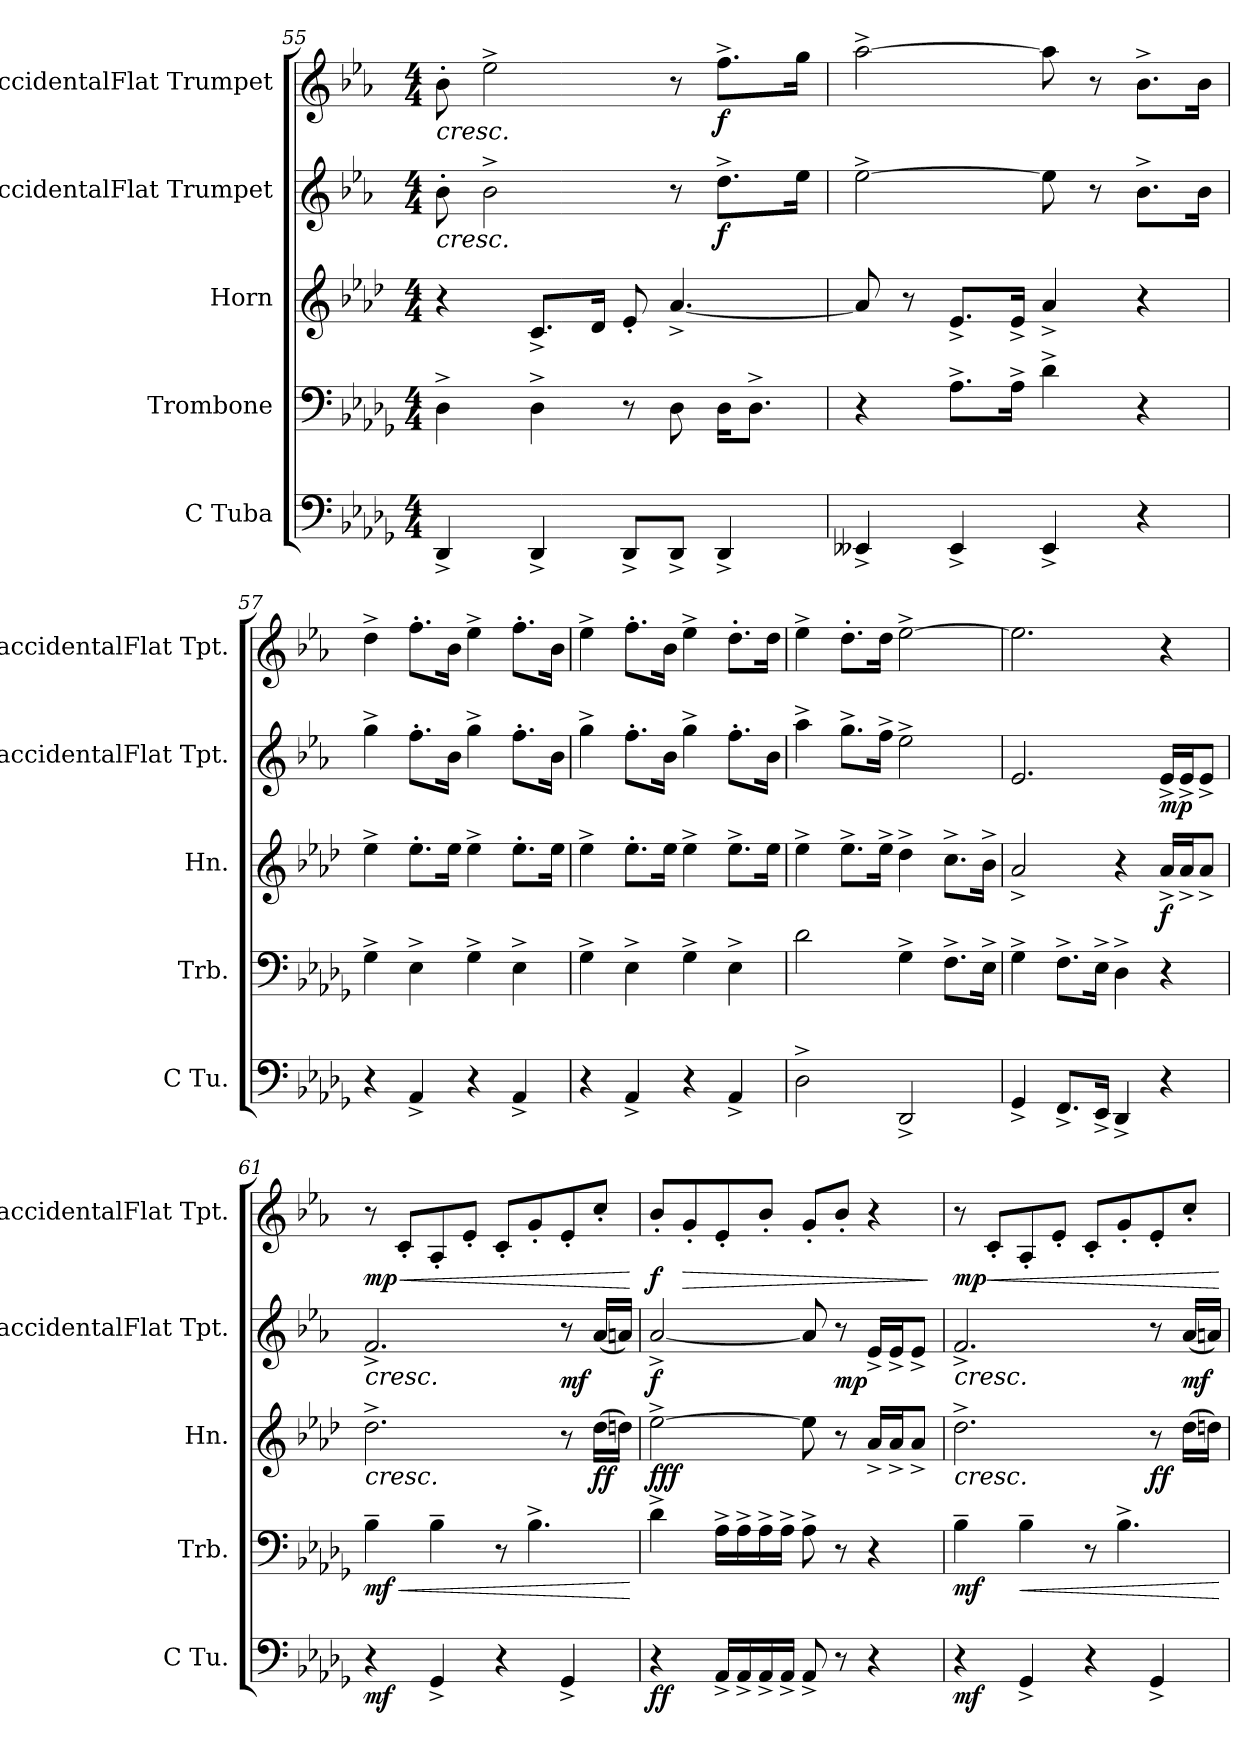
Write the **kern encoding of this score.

**kern	**dynam	**kern	**dynam	**kern	**dynam	**kern	**dynam	**kern	**dynam
*part5	*part5	*part4	*part4	*part3	*part3	*part2	*part2	*part1	*part1
*staff5	*staff5	*staff4	*staff4	*staff3	*staff3	*staff2	*staff2	*staff1	*staff1
*I"C Tuba	*	*I"Trombone	*	*I"Horn	*	*I"BaccidentalFlat Trumpet	*	*I"BaccidentalFlat Trumpet	*
*I'C Tu.	*	*I'Trb.	*	*I'Hn.	*	*I'BaccidentalFlat Tpt.	*	*I'BaccidentalFlat Tpt.	*
!!LO:PB:g=z
*clefF4	*	*clefF4	*	*clefG2	*	*clefG2	*	*clefG2	*
*	*	*	*	*ITrd4c7	*	*ITrd1c2	*	*ITrd1c2	*
*k[b-e-a-d-g-]	*	*k[b-e-a-d-g-]	*	*k[b-e-a-d-g-]	*	*k[b-e-a-d-g-]	*	*k[b-e-a-d-g-]	*
*M4/4	*	*M4/4	*	*M4/4	*	*M4/4	*	*M4/4	*
=55	=55	=55	=55	=55	=55	=55	=55	=55	=55
!	!	!	!	!	!	!	!LO:HP:b	!	!LO:HP:b
4DD-^/	.	4D-^\	.	4r	.	8a-'\	<	8a-'\	<
.	.	.	.	.	.	2a-^\	.	2dd-^\	.
4DD-^/	.	4D-^\	.	8.F^/L	.	.	.	.	.
.	.	.	.	16G-/Jk	.	.	.	.	.
8DD-^/L	.	8r	.	8A-'/	.	.	.	.	.
8DD-^/J	.	8D-\	.	[4.d-^/	.	8r	.	8r	.
!	!	!	!	!	!	!	!LO:DY:b	!	!LO:DY:b
4DD-^/	.	16D-\KL	.	.	.	8.cc^\L	f	8.ee-^\L	f
.	.	8.D-^\J	.	.	.	.	.	.	.
.	.	.	.	.	.	16dd-\Jk	.	16ff\Jk	.
.	.	.	.	.	.	.	[	.	[
=56	=56	=56	=56	=56	=56	=56	=56	=56	=56
4EE--X^/	.	4r	.	8d-/]	.	[2dd-^\	.	[2gg-^\	.
.	.	.	.	8r	.	.	.	.	.
4EE--^/	.	8.A-^\L	.	8.A-^/L	.	.	.	.	.
.	.	16A-^\Jk	.	16A-^/Jk	.	.	.	.	.
4EE--^/	.	4d-^\	.	4d-^/	.	8dd-\]	.	8gg-\]	.
.	.	.	.	.	.	8r	.	8r	.
4r	.	4r	.	4r	.	8.a-^\L	.	8.a-^\L	.
.	.	.	.	.	.	16a-\Jk	.	16a-\Jk	.
=57	=57	=57	=57	=57	=57	=57	=57	=57	=57
4r	.	4G-^\	.	4a-^\	.	4ff^\	.	4cc^\	.
4AA-^/	.	4E-^\	.	8.a-'\L	.	8.ee-'\L	.	8.ee-'\L	.
.	.	.	.	16a-\Jk	.	16a-\Jk	.	16a-\Jk	.
4r	.	4G-^\	.	4a-^\	.	4ff^\	.	4dd-^\	.
4AA-^/	.	4E-^\	.	8.a-'\L	.	8.ee-'\L	.	8.ee-'\L	.
.	.	.	.	16a-\Jk	.	16a-\Jk	.	16a-\Jk	.
=58	=58	=58	=58	=58	=58	=58	=58	=58	=58
4r	.	4G-^\	.	4a-^\	.	4ff^\	.	4dd-^\	.
4AA-^/	.	4E-^\	.	8.a-'\L	.	8.ee-'\L	.	8.ee-'\L	.
.	.	.	.	16a-\Jk	.	16a-\Jk	.	16a-\Jk	.
4r	.	4G-^\	.	4a-^\	.	4ff^\	.	4dd-^\	.
4AA-^/	.	4E-^\	.	8.a-^\L	.	8.ee-'\L	.	8.cc'\L	.
.	.	.	.	16a-\Jk	.	16a-\Jk	.	16cc\Jk	.
!!LO:LB:g=z
=59	=59	=59	=59	=59	=59	=59	=59	=59	=59
2D-^\	.	2d-\	.	4a-^\	.	4gg-^\	.	4dd-^\	.
.	.	.	.	8.a-^\L	.	8.ff^\L	.	8.cc'\L	.
.	.	.	.	16a-^\Jk	.	16ee-^\Jk	.	16cc\Jk	.
2DD-^/	.	4G-^\	.	4g-^\	.	2dd-^\	.	[2dd-^\	.
.	.	8.F^\L	.	8.f^\L	.	.	.	.	.
.	.	16E-^\Jk	.	16e-^\Jk	.	.	.	.	.
=60	=60	=60	=60	=60	=60	=60	=60	=60	=60
4GG-^/	.	4G-^\	.	2d-^/	.	2.d-/	.	2.dd-\]	.
8.FF^/L	.	8.F^\L	.	.	.	.	.	.	.
16EE-^/Jk	.	16E-^\Jk	.	.	.	.	.	.	.
4DD-^/	.	4D-^\	.	4r	.	.	.	.	.
!	!	!	!	!	!LO:DY:b	!	!LO:DY:b	!	!
4r	.	4r	.	16d-^/LL	f	16d-^/LL	mp	4r	.
.	.	.	.	16d-^/J	.	16d-^/J	.	.	.
.	.	.	.	8d-^/J	.	8d-^/J	.	.	.
=61	=61	=61	=61	=61	=61	=61	=61	=61	=61
!	!LO:DY:b	!	!LO:HP:b	!	!LO:HP:b	!	!LO:HP:b	!	!LO:HP:b
!	!	!	!LO:DY:n=1:b	!	!	!	!	!	!LO:DY:n=1:b
4r	mf	4B-~\	< mf	2.g-^\	<	2.e-^/	<	8r	< mp
.	.	.	.	.	.	.	.	8B-'/L	.
4GG-^/	.	4B-~\	.	.	.	.	.	8G-'/	.
.	.	.	.	.	.	.	.	8d-'/J	.
4r	.	8r	.	.	.	.	.	8B-'/L	.
.	.	4.B-^\	.	.	.	.	.	8f'/	.
!	!	!	!	!	!	!	!LO:DY:b	!	!
4GG-^/	.	.	.	8r	.	8r	mf	8d-'/	.
!	!	!	!	!	!LO:DY:b	!	!	!	!
.	.	.	.	(16g-\LL	ff	(16g-/LL	.	8b-'/J	.
.	.	.	.	16gn\JJ)	.	16gn/JJ)	.	.	.
.	.	.	[	.	[	.	[	.	[
=62	=62	=62	=62	=62	=62	=62	=62	=62	=62
!	!LO:DY:b	!	!LO:DY:a	!	!	!	!	!	!
!	!	!	!LO:DY:n=1:b	!	!	!	!LO:DY:b	!	!LO:DY:b
4r	ff	4d-^\	f ff	[2a-^\	.	[2g-^/	f	8a-'/L	f
!	!	!	!	!	!	!	!	!	!LO:HP:b
.	.	.	.	.	.	.	.	8f'/	>
16AA-^/LL	.	16A-^\LL	.	.	.	.	.	8d-'/	.
16AA-^/	.	16A-^\	.	.	.	.	.	.	.
16AA-^/	.	16A-^\	.	.	.	.	.	8a-'/J	.
16AA-^/JJ	.	16A-^\JJ	.	.	.	.	.	.	.
8AA-^/	.	8A-^\	.	8a-\]	.	8g-/]	.	8f'/L	.
!	!	!	!	!	!	!	!LO:DY:b	!	!
8r	.	8r	.	8r	.	8r	mp	8a-'/J	.
4r	.	4r	.	16d-^/LL	.	16d-^/LL	.	4r	.
.	.	.	.	16d-^/J	.	16d-^/J	.	.	.
.	.	.	.	8d-^/J	.	8d-^/J	.	.	.
.	.	.	.	.	.	.	.	.	]
!!LO:PB:g=z
=63	=63	=63	=63	=63	=63	=63	=63	=63	=63
!	!LO:DY:b	!	!LO:DY:b	!	!LO:HP:b	!	!LO:HP:b	!	!LO:DY:b
4r	mf	4B-~\	mf	2.g-^\	<	2.e-^/	<	8r	mp
!	!	!	!	!	!	!	!	!	!LO:HP:b
.	.	.	.	.	.	.	.	8B-'/L	<
!	!	!	!LO:HP:b	!	!	!	!	!	!
4GG-^/	.	4B-~\	<	.	.	.	.	8G-'/	.
.	.	.	.	.	.	.	.	8d-'/J	.
4r	.	8r	.	.	.	.	.	8B-'/L	.
.	.	4.B-^\	.	.	.	.	.	8f'/	.
!	!	!	!	!	!LO:DY:b	!	!	!	!
4GG-^/	.	.	.	8r	ff	8r	.	8d-'/	.
!	!	!	!	!	!	!	!LO:DY:b	!	!
.	.	.	.	(16g-\LL	.	(16g-/LL	mf	8b-'/J	.
.	.	.	.	16gn\JJ)	.	16gn/JJ)	.	.	.
.	.	.	[	.	[	.	[	.	[
=	=	=	=	=	=	=	=	=	=
*-	*-	*-	*-	*-	*-	*-	*-	*-	*-
